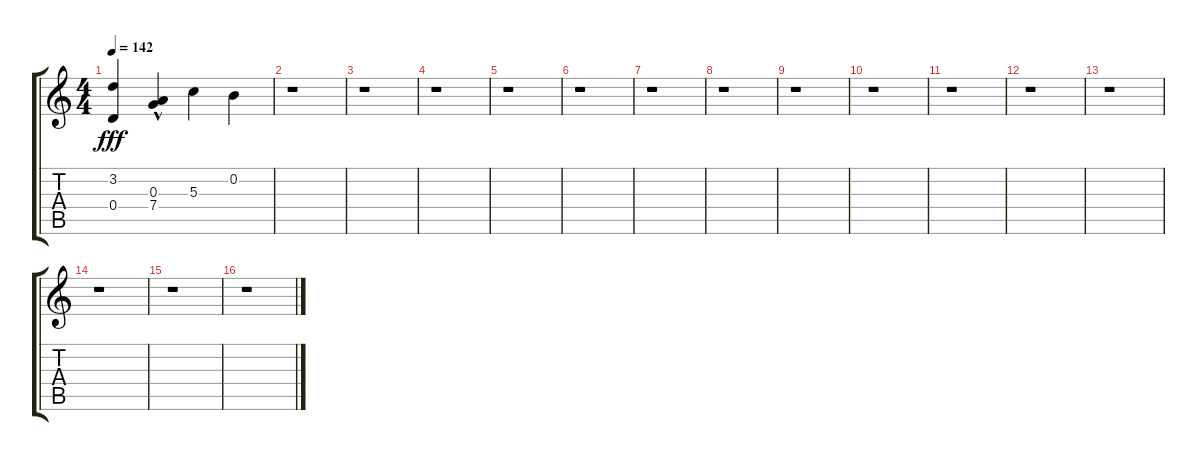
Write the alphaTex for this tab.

\track "" {instrument distortionguitar}
\staff {score tabs}
\tuning (E4 B3 G3 D3 A2 E2) {hide}
\ts (4 4)
\tempo 142
\clef g2
\ks c
(3.2 0.4).4{dy fff} (0.3{hac} 7.4).4 5.3.4 0.2.4 |
r.1 |
r.1 |
r.1 |
r.1 |
r.1 |
r.1 |
r.1 |
r.1 |
r.1 |
r.1 |
r.1 |
r.1 |
r.1 |
r.1 |
r.1
